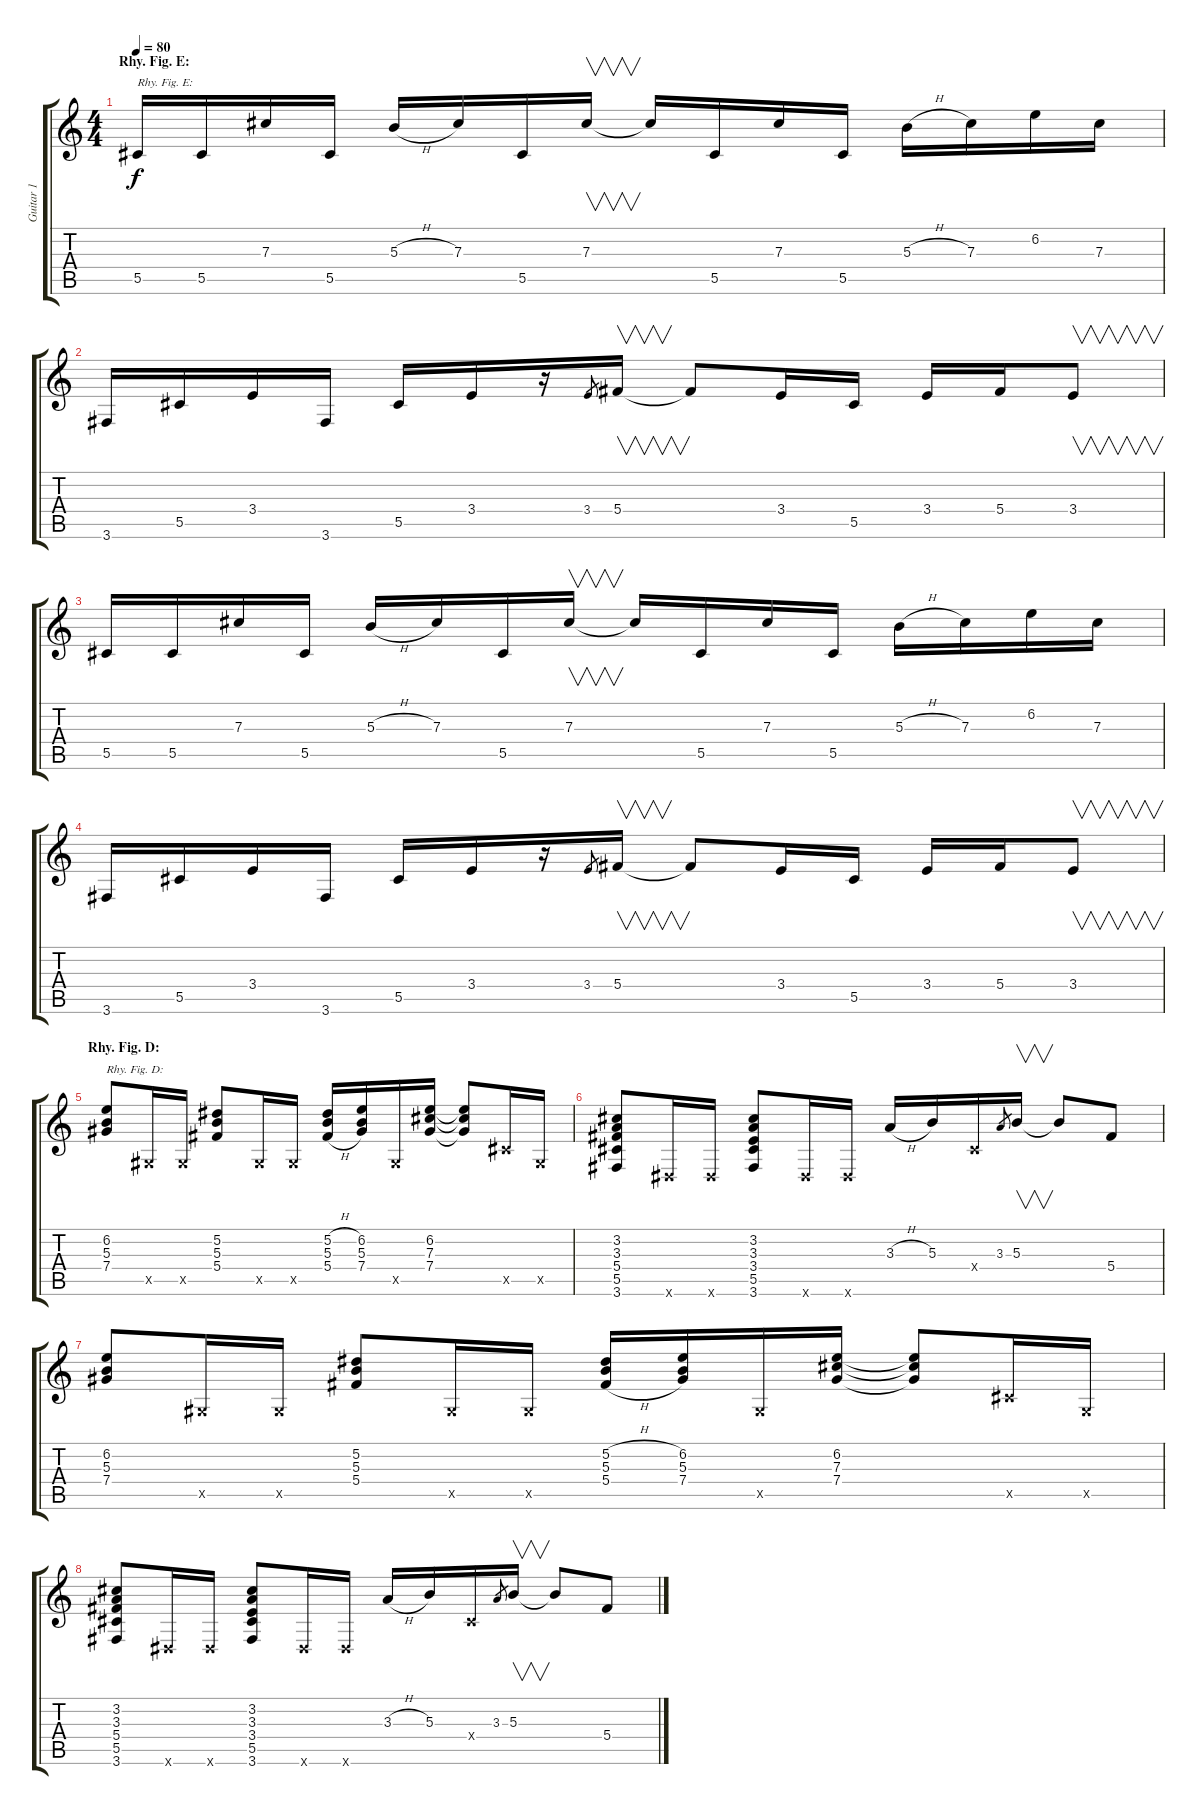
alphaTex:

\track ("Guitar 1" "Guitar 1") {instrument overdrivenguitar}
\staff {score tabs}
\tuning (Eb4 Bb3 Gb3 Db3 Ab2 Eb2) {hide}
\ts (4 4)
\section ("" "Rhy. Fig. E:")
\tempo 80
\clef g2
\ks c
5.5.16{txt "Rhy. Fig. E:" dy f} 5.5.16 7.3.16 5.5.16 5.3{h}.16 7.3.16 5.5.16 7.3.16{v} 7.3{t}.16 5.5.16 7.3.16 5.5.16 5.3{h}.16 7.3.16 6.2.16 7.3.16 |
3.6.16 5.5.16 3.4.16 3.6.16 5.5.16 3.4.16 r.16 3.4.8{gr} 5.4.16{v} 5.4{t}.8 3.4.16 5.5.16 3.4.16 5.4.16 3.4.8{v} |
5.5.16 5.5.16 7.3.16 5.5.16 5.3{h}.16 7.3.16 5.5.16 7.3.16{v} 7.3{t}.16 5.5.16 7.3.16 5.5.16 5.3{h}.16 7.3.16 6.2.16 7.3.16 |
3.6.16 5.5.16 3.4.16 3.6.16 5.5.16 3.4.16 r.16 3.4.8{gr} 5.4.16{v} 5.4{t}.8 3.4.16 5.5.16 3.4.16 5.4.16 3.4.8{v} |
\section ("" "Rhy. Fig. D:")
(6.2 5.3 7.4).8{txt "Rhy. Fig. D:"} 0.5{x}.16 0.5{x}.16 (5.2 5.3 5.4).8 0.5{x}.16 0.5{x}.16 (5.2{h} 5.3 5.4{h}).16 (6.2 5.3 7.4).16 0.5{x}.16 (6.2 7.3 7.4).16 (6.2{t} 7.3{t} 7.4{t}).8 5.5{x}.16 0.5{x}.16 |
(3.2 3.3 5.4 5.5 3.6).8 0.6{x}.16 0.6{x}.16 (3.2 3.3 3.4 5.5 3.6).8 0.6{x}.16 0.6{x}.16 3.3{h}.16 5.3.16 0.4{x}.16 3.3.8{gr} 5.3.16{v} 5.3{t}.8 5.4.8 |
(6.2 5.3 7.4).8 0.5{x}.16 0.5{x}.16 (5.2 5.3 5.4).8 0.5{x}.16 0.5{x}.16 (5.2{h} 5.3 5.4{h}).16 (6.2 5.3 7.4).16 0.5{x}.16 (6.2 7.3 7.4).16 (6.2{t} 7.3{t} 7.4{t}).8 5.5{x}.16 0.5{x}.16 |
(3.2 3.3 5.4 5.5 3.6).8 0.6{x}.16 0.6{x}.16 (3.2 3.3 3.4 5.5 3.6).8 0.6{x}.16 0.6{x}.16 3.3{h}.16 5.3.16 0.4{x}.16 3.3.8{gr} 5.3.16{v} 5.3{t}.8 5.4.8
